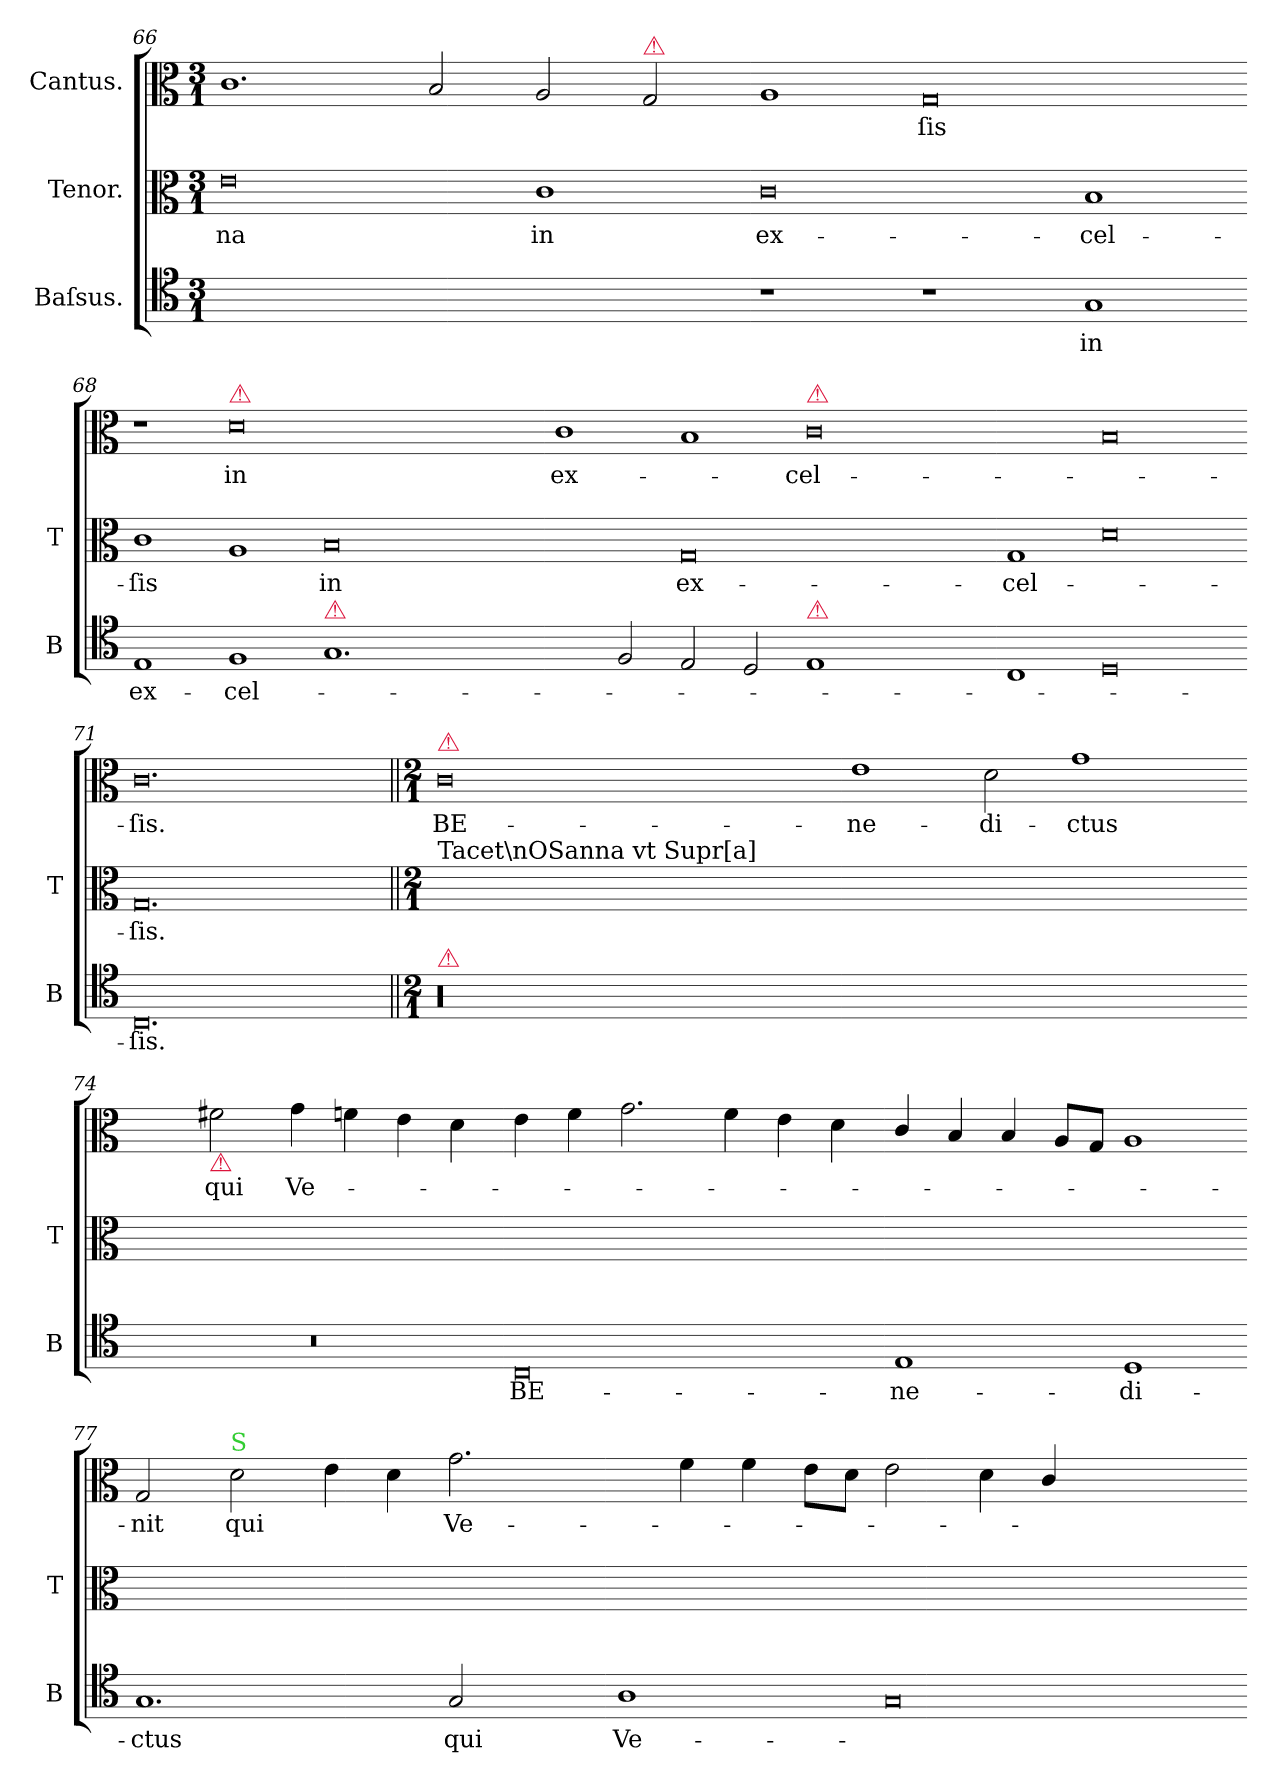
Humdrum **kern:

**kern	**text	**kern	**text	**kern	**text
*part3	*part3	*part2	*part2	*part1	*part1
*staff3	*staff3	*staff2	*staff2	*staff1	*staff1
*I"Baſsus.	*	*I"Tenor.	*	*I"Cantus.	*
*I'B	*	*I'T	*	*	*
*clefC4	*	*clefC3	*	*clefC3	*
*k[]	*	*k[]	*	*k[]	*
*M3/1	*	*M3/1	*	*M3/1	*
=66	=66	=66	=66	=66	=66
0.ryy	.	0e	-na	1.c	.
.	.	.	.	2B/	.
.	.	1c	in	2A/	.
!	!	!	!	!LO:TX:a:color=crimson:t=⚠	!
.	.	.	.	2G/	.
=67-	=67-	=67-	=67-	=67-	=67-
1r	.	0c	ex-	1A	.
1r	.	.	.	0G	-ſis
1G	in	1B	-cel-	.	.
=68-	=68-	=68-	=68-	=68-	=68-
1E	ex-	1c	-ſis	1r	.
!	!	!	!	!LO:TX:a:color=crimson:t=⚠	!
1F	-cel-	1A	.	0d	in
!LO:TX:a:color=crimson:t=⚠	!	!	!	!	!
!	!	!	!LO:LY:i	!	!
1.G	.	0B	in	.	.
.	.	.	.	1ryy	.
2ryy	.	.	.	.	.
=69-	=69-	=69-	=69-	=69-	=69-
2ryy	.	1ryy	.	1c	ex-
2F/	.	.	.	.	.
!	!	!	!LO:LY:i	!	!
2E/	.	0G	ex-	1B	.
2D/	.	.	.	.	.
!	!	!	!	!LO:TX:a:color=crimson:t=⚠	!
!LO:TX:a:color=crimson:t=⚠	!	!	!	!	!
1E	.	.	.	0c	-cel-
1ryy	.	1ryy	.	.	.
=70-	=70-	=70-	=70-	=70-	=70-
!	!	!	!LO:LY:i	!	!
1C	.	1G	-cel-	1ryy	.
0D	.	0d	.	0B	.
=71-	=71-	=71-	=71-	=71-	=71-
!	!	!	!LO:LY:i	!	!
0.C	ſis.	0.G	-ſis.	0.c	-ſis.
=72||	=72||	=72||	=72||	=72||	=72||
*M2/1	*	*M2/1	*	*M2/1	*
!	!	!	!	!LO:TX:a:color=crimson:t=⚠	!
!	!	!LO:TX:a:t=Benedict(us)\nTacet\nOSanna vt Supr[a]	!	!	!
!LO:TX:a:color=crimson:t=⚠	!	!	!	!	!
00r	.	0ryy	.	0c	BE-
.	.	0ryy	.	0ryy	.
=73-	=73-	=73-	=73-	=73-	=73-
0ryy	.	0ryy	.	1e	-ne-
.	.	.	.	2d\	-di-
.	.	.	.	1g\	-ctus
2ryy	.	2ryy	.	.	.
=74-	=74-	=74-	=74-	=74-	=74-
0r	.	0ryy	.	2ryy	.
!	!	!	!	!LO:TX:b:color=crimson:t=⚠	!
.	.	.	.	2f#X\	qui
.	.	.	.	4g\	Ve-
.	.	.	.	4fn\	.
.	.	.	.	4e\	.
.	.	.	.	4d\	.
=75-	=75-	=75-	=75-	=75-	=75-
0C	BE-	0ryy	.	4e\	.
.	.	.	.	4f\	.
.	.	.	.	2.g\	.
.	.	.	.	4f\	.
.	.	.	.	4e\	.
.	.	.	.	4d\	.
=76-	=76-	=76-	=76-	=76-	=76-
1E	-ne-	0ryy	.	4c/	.
.	.	.	.	4B/	.
.	.	.	.	4B/	.
.	.	.	.	8A/L	.
.	.	.	.	8G/J	.
1D	-di-	.	.	1A	.
=77-	=77-	=77-	=77-	=77-	=77-
1.G	-ctus	0ryy	.	2G/	-nit
!	!	!	!	!LO:TX:a:color=limegreen:t=S	!
.	.	.	.	2d\	qui
.	.	.	.	4e\	.
.	.	.	.	4d\	.
2G/	qui	.	.	2.g\	Ve-
4ryy	.	4ryy	.	.	.
=78-	=78-	=78-	=78-	=78-	=78-
1A	Ve-	0ryy	.	4ryy	.
.	.	.	.	4f\	.
.	.	.	.	4f\	.
.	.	.	.	8e\L	.
.	.	.	.	8d\J	.
0G	.	.	.	2e\	.
.	.	.	.	4d\	.
.	.	.	.	4c/	.
.	.	1ryy	.	1ryy	.
=-	=-	=-	=-	=-	=-
*-	*-	*-	*-	*-	*-
